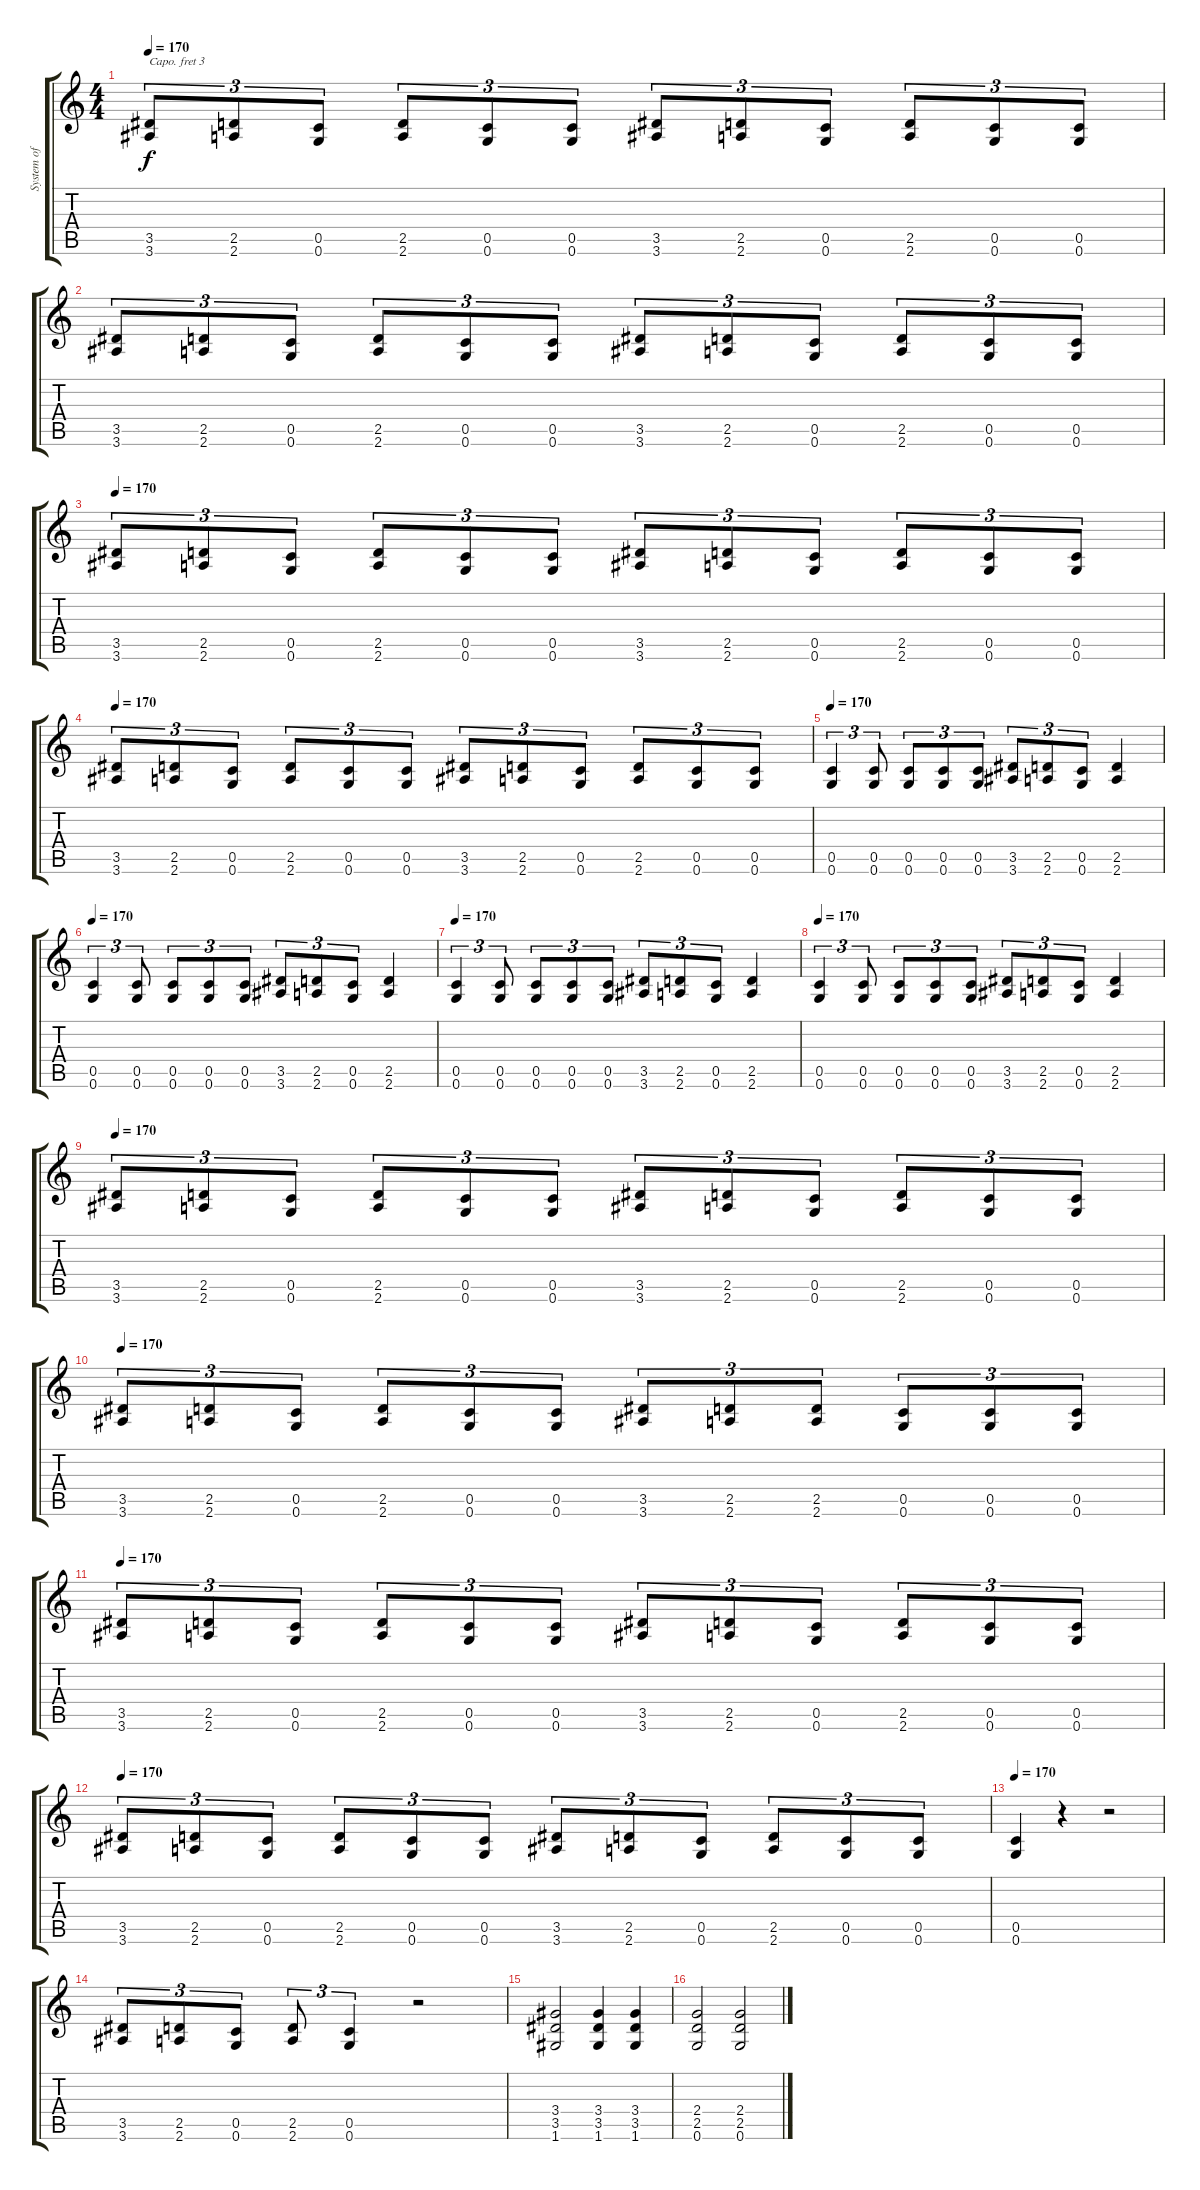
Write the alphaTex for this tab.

\track ("System of a Down" "System of ") {instrument electricguitarclean}
\staff {score tabs}
\capo 3
\tuning (E4 B3 G3 D3 A2 E2) {hide}
\ts (4 4)
\tempo 170
\clef g2
\ks c
(3.5 3.6).8{tu (3 2) dy f} (2.5 2.6).8{tu (3 2)} (0.5 0.6).8{tu (3 2)} (2.5 2.6).8{tu (3 2)} (0.5 0.6).8{tu (3 2)} (0.5 0.6).8{tu (3 2)} (3.5 3.6).8{tu (3 2)} (2.5 2.6).8{tu (3 2)} (0.5 0.6).8{tu (3 2)} (2.5 2.6).8{tu (3 2)} (0.5 0.6).8{tu (3 2)} (0.5 0.6).8{tu (3 2)} |
(3.5 3.6).8{tu (3 2)} (2.5 2.6).8{tu (3 2)} (0.5 0.6).8{tu (3 2)} (2.5 2.6).8{tu (3 2)} (0.5 0.6).8{tu (3 2)} (0.5 0.6).8{tu (3 2)} (3.5 3.6).8{tu (3 2)} (2.5 2.6).8{tu (3 2)} (0.5 0.6).8{tu (3 2)} (2.5 2.6).8{tu (3 2)} (0.5 0.6).8{tu (3 2)} (0.5 0.6).8{tu (3 2)} |
\tempo 170
(3.5 3.6).8{tu (3 2)} (2.5 2.6).8{tu (3 2)} (0.5 0.6).8{tu (3 2)} (2.5 2.6).8{tu (3 2)} (0.5 0.6).8{tu (3 2)} (0.5 0.6).8{tu (3 2)} (3.5 3.6).8{tu (3 2)} (2.5 2.6).8{tu (3 2)} (0.5 0.6).8{tu (3 2)} (2.5 2.6).8{tu (3 2)} (0.5 0.6).8{tu (3 2)} (0.5 0.6).8{tu (3 2)} |
\tempo 170
(3.5 3.6).8{tu (3 2)} (2.5 2.6).8{tu (3 2)} (0.5 0.6).8{tu (3 2)} (2.5 2.6).8{tu (3 2)} (0.5 0.6).8{tu (3 2)} (0.5 0.6).8{tu (3 2)} (3.5 3.6).8{tu (3 2)} (2.5 2.6).8{tu (3 2)} (0.5 0.6).8{tu (3 2)} (2.5 2.6).8{tu (3 2)} (0.5 0.6).8{tu (3 2)} (0.5 0.6).8{tu (3 2)} |
\tempo 170
(0.5 0.6).4{tu (3 2)} (0.5 0.6).8{tu (3 2)} (0.5 0.6).8{tu (3 2)} (0.5 0.6).8{tu (3 2)} (0.5 0.6).8{tu (3 2)} (3.5 3.6).8{tu (3 2)} (2.5 2.6).8{tu (3 2)} (0.5 0.6).8{tu (3 2)} (2.5 2.6).4 |
\tempo 170
(0.5 0.6).4{tu (3 2)} (0.5 0.6).8{tu (3 2)} (0.5 0.6).8{tu (3 2)} (0.5 0.6).8{tu (3 2)} (0.5 0.6).8{tu (3 2)} (3.5 3.6).8{tu (3 2)} (2.5 2.6).8{tu (3 2)} (0.5 0.6).8{tu (3 2)} (2.5 2.6).4 |
\tempo 170
(0.5 0.6).4{tu (3 2)} (0.5 0.6).8{tu (3 2)} (0.5 0.6).8{tu (3 2)} (0.5 0.6).8{tu (3 2)} (0.5 0.6).8{tu (3 2)} (3.5 3.6).8{tu (3 2)} (2.5 2.6).8{tu (3 2)} (0.5 0.6).8{tu (3 2)} (2.5 2.6).4 |
\tempo 170
(0.5 0.6).4{tu (3 2)} (0.5 0.6).8{tu (3 2)} (0.5 0.6).8{tu (3 2)} (0.5 0.6).8{tu (3 2)} (0.5 0.6).8{tu (3 2)} (3.5 3.6).8{tu (3 2)} (2.5 2.6).8{tu (3 2)} (0.5 0.6).8{tu (3 2)} (2.5 2.6).4 |
\tempo 170
(3.5 3.6).8{tu (3 2)} (2.5 2.6).8{tu (3 2)} (0.5 0.6).8{tu (3 2)} (2.5 2.6).8{tu (3 2)} (0.5 0.6).8{tu (3 2)} (0.5 0.6).8{tu (3 2)} (3.5 3.6).8{tu (3 2)} (2.5 2.6).8{tu (3 2)} (0.5 0.6).8{tu (3 2)} (2.5 2.6).8{tu (3 2)} (0.5 0.6).8{tu (3 2)} (0.5 0.6).8{tu (3 2)} |
\tempo 170
(3.5 3.6).8{tu (3 2)} (2.5 2.6).8{tu (3 2)} (0.5 0.6).8{tu (3 2)} (2.5 2.6).8{tu (3 2)} (0.5 0.6).8{tu (3 2)} (0.5 0.6).8{tu (3 2)} (3.5 3.6).8{tu (3 2)} (2.5 2.6).8{tu (3 2)} (2.5 2.6).8{tu (3 2)} (0.5 0.6).8{tu (3 2)} (0.5 0.6).8{tu (3 2)} (0.5 0.6).8{tu (3 2)} |
\tempo 170
(3.5 3.6).8{tu (3 2)} (2.5 2.6).8{tu (3 2)} (0.5 0.6).8{tu (3 2)} (2.5 2.6).8{tu (3 2)} (0.5 0.6).8{tu (3 2)} (0.5 0.6).8{tu (3 2)} (3.5 3.6).8{tu (3 2)} (2.5 2.6).8{tu (3 2)} (0.5 0.6).8{tu (3 2)} (2.5 2.6).8{tu (3 2)} (0.5 0.6).8{tu (3 2)} (0.5 0.6).8{tu (3 2)} |
\tempo 170
(3.5 3.6).8{tu (3 2)} (2.5 2.6).8{tu (3 2)} (0.5 0.6).8{tu (3 2)} (2.5 2.6).8{tu (3 2)} (0.5 0.6).8{tu (3 2)} (0.5 0.6).8{tu (3 2)} (3.5 3.6).8{tu (3 2)} (2.5 2.6).8{tu (3 2)} (0.5 0.6).8{tu (3 2)} (2.5 2.6).8{tu (3 2)} (0.5 0.6).8{tu (3 2)} (0.5 0.6).8{tu (3 2)} |
\tempo 170
(0.5 0.6).4 r.4 r.2 |
(3.5 3.6).8{tu (3 2)} (2.5 2.6).8{tu (3 2)} (0.5 0.6).8{tu (3 2)} (2.5 2.6).8{tu (3 2)} (0.5 0.6).4{tu (3 2)} r.2 |
(3.4 3.5 1.6).2 (3.4 3.5 1.6).4 (3.4 3.5 1.6).4 |
(2.4 2.5 0.6).2 (2.4 2.5 0.6).2
